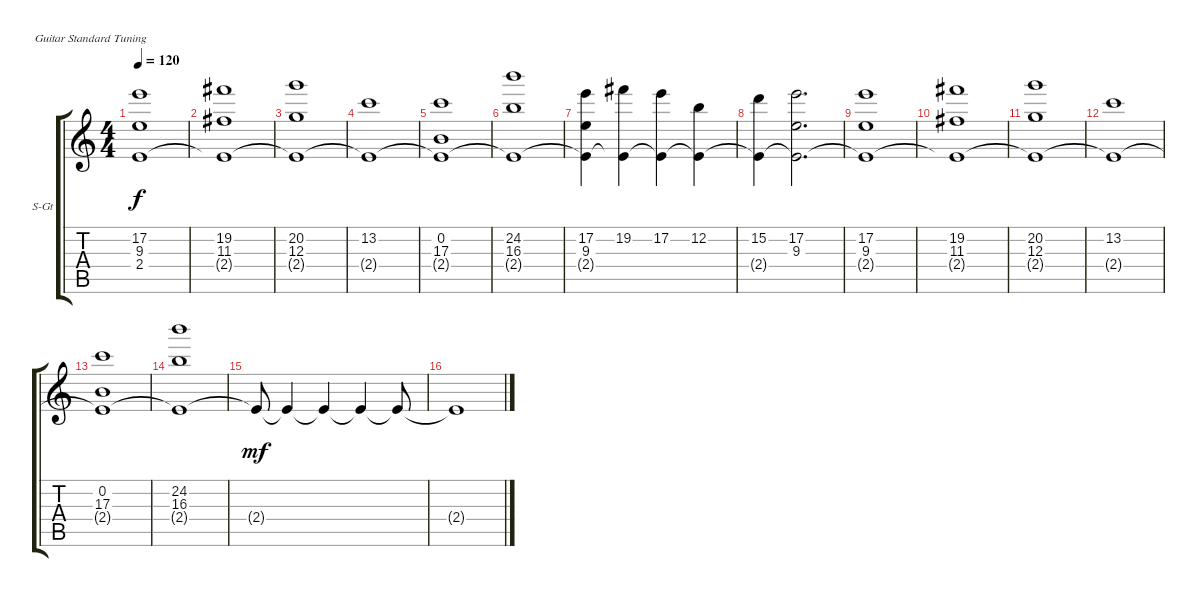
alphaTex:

\bracketExtendMode groupsimilarinstruments
\firstSystemTrackNameOrientation horizontal
\otherSystemsTrackNameOrientation horizontal
\track ("Синтезатор I" "S-Gt") {instrument voiceoohs}
\staff {score tabs}
\tuning (E4 B3 G3 D3 A2 E2)
\displaytranspose 12
\ts (4 4)
\tempo 120
\clef g2
\ks c
(17.2 9.3 2.4{t}).1{dy f} |
(19.2 11.3 2.4{t}).1 |
(20.2 12.3 2.4{t}).1 |
(13.2 2.4{t}).1 |
(0.2 17.3 2.4{t}).1 |
(24.2 16.3 2.4{t}).1 |
(17.2 9.3 2.4{t}).4 (19.2 2.4{t}).4 (17.2 2.4{t}).4 (12.2 2.4{t}).4 |
(15.2 2.4{t}).4 (17.2 9.3 2.4{t}).2{d} |
(17.2 9.3 2.4{t}).1 |
(19.2 11.3 2.4{t}).1 |
(20.2 12.3 2.4{t}).1 |
(13.2 2.4{t}).1 |
(0.2 17.3 2.4{t}).1 |
(24.2 16.3 2.4{t}).1 |
2.4{t}.8{dy mf} 2.4{t}.4 2.4{t}.4 2.4{t}.4 2.4{t}.8 |
2.4{t}.1
